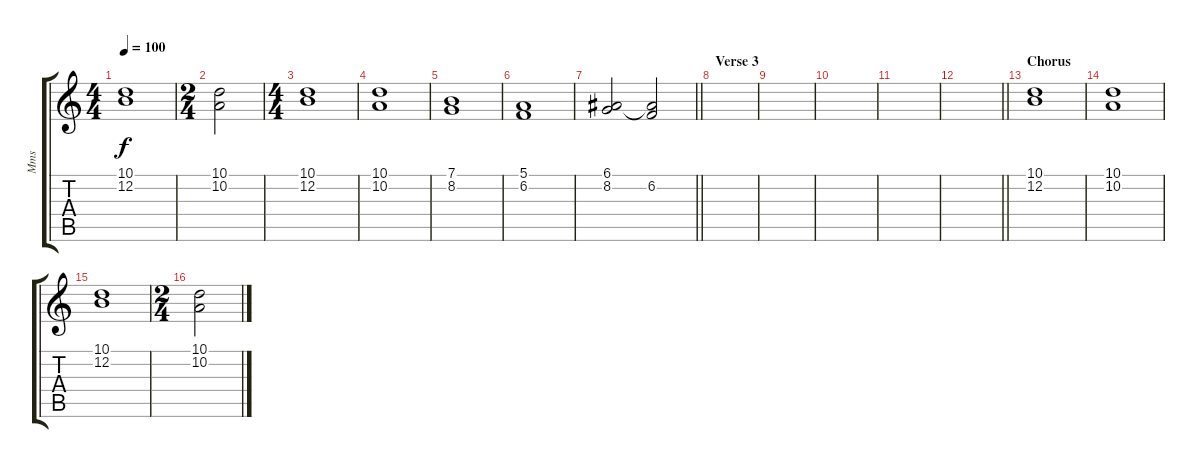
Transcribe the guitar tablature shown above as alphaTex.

\track ("Mms" "Mms") {instrument synthvoice}
\staff {score tabs}
\tuning (E4 B3 G3 D3 A2 E2) {hide}
\ts (4 4)
\tempo 100
\clef g2
\ks c
(10.1 12.2).1{dy f} |
\ts (2 4)
(10.1 10.2).2 |
\ts (4 4)
(10.1 12.2).1 |
(10.1 10.2).1 |
(7.1 8.2).1 |
(5.1 6.2).1 |
\barLineRight lightlight
(6.1 8.2).2 (6.1{t} 6.2).2 |
\section ("" "Verse 3")
|
|
|
|
\barLineRight lightlight
|
\section ("" "Chorus")
(10.1 12.2).1 |
(10.1 10.2).1 |
(10.1 12.2).1 |
\ts (2 4)
(10.1 10.2).2
